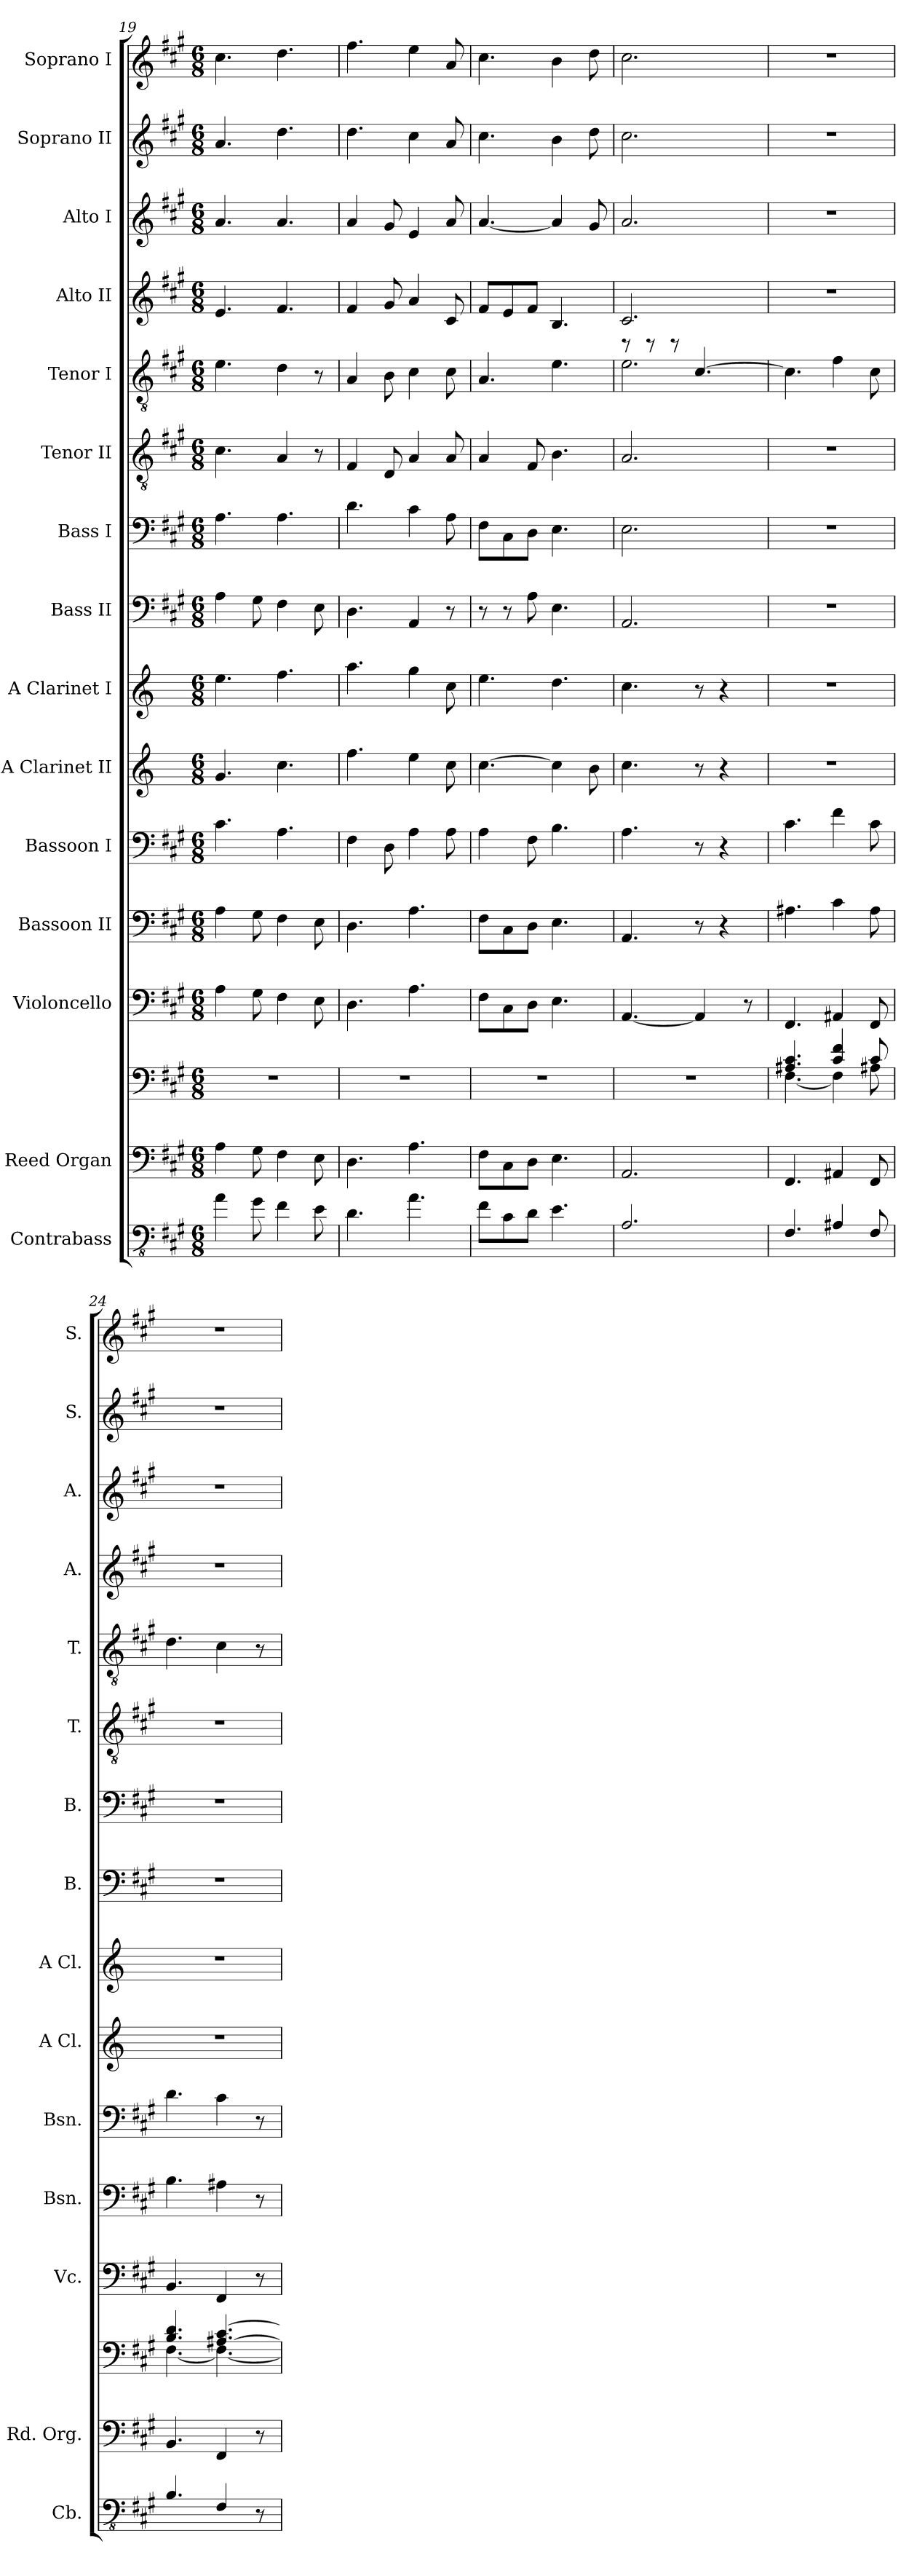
**kern	**kern	**kern	**kern	**kern	**kern	**kern	**kern	**kern	**kern	**kern	**kern	**kern	**kern	**kern	**kern
*part15	*part14	*part14	*part13	*part12	*part11	*part10	*part9	*part8	*part7	*part6	*part5	*part4	*part3	*part2	*part1
*staff16	*staff15	*staff14	*staff13	*staff12	*staff11	*staff10	*staff9	*staff8	*staff7	*staff6	*staff5	*staff4	*staff3	*staff2	*staff1
*I"Contrabass	*I"Reed Organ	*	*I"Violoncello	*I"Bassoon II	*I"Bassoon I	*I"A Clarinet II	*I"A Clarinet I	*I"Bass II	*I"Bass I	*I"Tenor II	*I"Tenor I	*I"Alto II	*I"Alto I	*I"Soprano II	*I"Soprano I
*I'Cb.	*I'Rd. Org.	*	*I'Vc.	*I'Bsn.	*I'Bsn.	*I'A Cl.	*I'A Cl.	*I'B.	*I'B.	*I'T.	*I'T.	*I'A.	*I'A.	*I'S.	*I'S.
*clefFv4	*clefF4	*clefF4	*clefF4	*clefF4	*clefF4	*clefG2	*clefG2	*clefF4	*clefF4	*clefGv2	*clefGv2	*clefG2	*clefG2	*clefG2	*clefG2
*ITrd7c12	*	*	*	*	*	*ITrd2c3	*ITrd2c3	*	*	*	*	*	*	*	*
*k[f#c#g#]	*k[f#c#g#]	*k[f#c#g#]	*k[f#c#g#]	*k[f#c#g#]	*k[f#c#g#]	*k[f#c#g#]	*k[f#c#g#]	*k[f#c#g#]	*k[f#c#g#]	*k[f#c#g#]	*k[f#c#g#]	*k[f#c#g#]	*k[f#c#g#]	*k[f#c#g#]	*k[f#c#g#]
*M6/8	*M6/8	*M6/8	*M6/8	*M6/8	*M6/8	*M6/8	*M6/8	*M6/8	*M6/8	*M6/8	*M6/8	*M6/8	*M6/8	*M6/8	*M6/8
=19	=19	=19	=19	=19	=19	=19	=19	=19	=19	=19	=19	=19	=19	=19	=19
4AA\	4A\	2.r	4A\	4A\	4.c#\	4.e/	4.cc#\	4A\	4.A\	4.c#\	4.e\	4.e/	4.a/	4.a/	4.cc#\
8GG#\	8G#\	.	8G#\	8G#\	.	.	.	8G#\	.	.	.	.	.	.	.
4FF#\	4F#\	.	4F#\	4F#\	4.A\	4.a\	4.dd\	4F#\	4.A\	4A/	4d\	4.f#/	4.a/	4.dd\	4.dd\
8EE\	8E\	.	8E\	8E\	.	.	.	8E\	.	8r	8r	.	.	.	.
=20	=20	=20	=20	=20	=20	=20	=20	=20	=20	=20	=20	=20	=20	=20	=20
4.DD\	4.D\	2.r	4.D\	4.D\	4F#\	4.dd\	4.ff#\	4.D\	4.d\	4F#/	4A/	4f#/	4a/	4.dd\	4.ff#\
.	.	.	.	.	8D\	.	.	.	.	8D/	8B\	8g#/	8g#/	.	.
4.AA\	4.A\	.	4.A\	4.A\	4A\	4cc#\	4ee\	4AA/	4c#\	4A/	4c#\	4a/	4e/	4cc#\	4ee\
.	.	.	.	.	8A\	8a\	8a\	8r	8A\	8A/	8c#\	8c#/	8a/	8a/	8a/
=21	=21	=21	=21	=21	=21	=21	=21	=21	=21	=21	=21	=21	=21	=21	=21
8FF#\L	8F#\L	2.r	8F#\L	8F#\L	4A\	[4.a\	4.cc#\	8r	8F#\L	4A/	4.A/	8f#/L	[4.a/	4.cc#\	4.cc#\
8CC#\	8C#\	.	8C#\	8C#\	.	.	.	8r	8C#\	.	.	8e/	.	.	.
8DD\J	8D\J	.	8D\J	8D\J	8F#\	.	.	8A\	8D\J	8F#/	.	8f#/J	.	.	.
4.EE\	4.E\	.	4.E\	4.E\	4.B\	4a\]	4.b\	4.E\	4.E\	4.B\	4.e\	4.B/	4a/]	4b\	4b\
.	.	.	.	.	.	8g#\	.	.	.	.	.	.	8g#/	8dd\	8dd\
=22	=22	=22	=22	=22	=22	=22	=22	=22	=22	=22	=22	=22	=22	=22	=22
*	*	*	*	*	*	*	*	*	*	*	*^	*	*	*	*
2.AAA/	2.AA/	2.r	[4.AA/	4.AA/	4.A\	4.a\	4.a\	2.AA/	2.E\	2.A/	8r	2.e\	2.c#/	2.a/	2.cc#\	2.cc#\
.	.	.	.	.	.	.	.	.	.	.	8r	.	.	.	.	.
.	.	.	.	.	.	.	.	.	.	.	8r	.	.	.	.	.
.	.	.	4AA/]	8r	8r	8r	8r	.	.	.	[4.c#/	.	.	.	.	.
.	.	.	.	4r	4r	4r	4r	.	.	.	.	.	.	.	.	.
.	.	.	8r	.	.	.	.	.	.	.	.	.	.	.	.	.
*	*	*	*	*	*	*	*	*	*	*	*v	*v	*	*	*	*
!!LO:PB:g=z
=23	=23	=23	=23	=23	=23	=23	=23	=23	=23	=23	=23	=23	=23	=23	=23
*	*	*^	*	*	*	*	*	*	*	*	*	*	*	*	*
4.FFF#/	4.FF#/	4.A#X/ 4.c#/	[4.F#\	4.FF#/	4.A#X\	4.c#\	2.r	2.r	2.r	2.r	2.r	4.c#\]	2.r	2.r	2.r	2.r
4AAA#X/	4AA#X/	4c#/ 4f#/	4F#\]	4AA#X/	4c#\	4f#\	.	.	.	.	.	4f#\	.	.	.	.
8FFF#/	8FF#/	8c#/	8A#X\	8FF#/	8A#\	8c#\	.	.	.	.	.	8c#\	.	.	.	.
=24	=24	=24	=24	=24	=24	=24	=24	=24	=24	=24	=24	=24	=24	=24	=24	=24
4.BBB/	4.BB/	4.B/ 4.d/	[4.F#\	4.BB/	4.B\	4.d\	2.r	2.r	2.r	2.r	2.r	4.d\	2.r	2.r	2.r	2.r
4FFF#/	4FF#/	[4.A#X/ [4.c#/	4.F#\_	4FF#/	4A#X\	4c#\	.	.	.	.	.	4c#\	.	.	.	.
8r	8r	.	.	8r	8r	8r	.	.	.	.	.	8r	.	.	.	.
*	*	*v	*v	*	*	*	*	*	*	*	*	*	*	*	*	*
=	=	=	=	=	=	=	=	=	=	=	=	=	=	=	=
*-	*-	*-	*-	*-	*-	*-	*-	*-	*-	*-	*-	*-	*-	*-	*-
